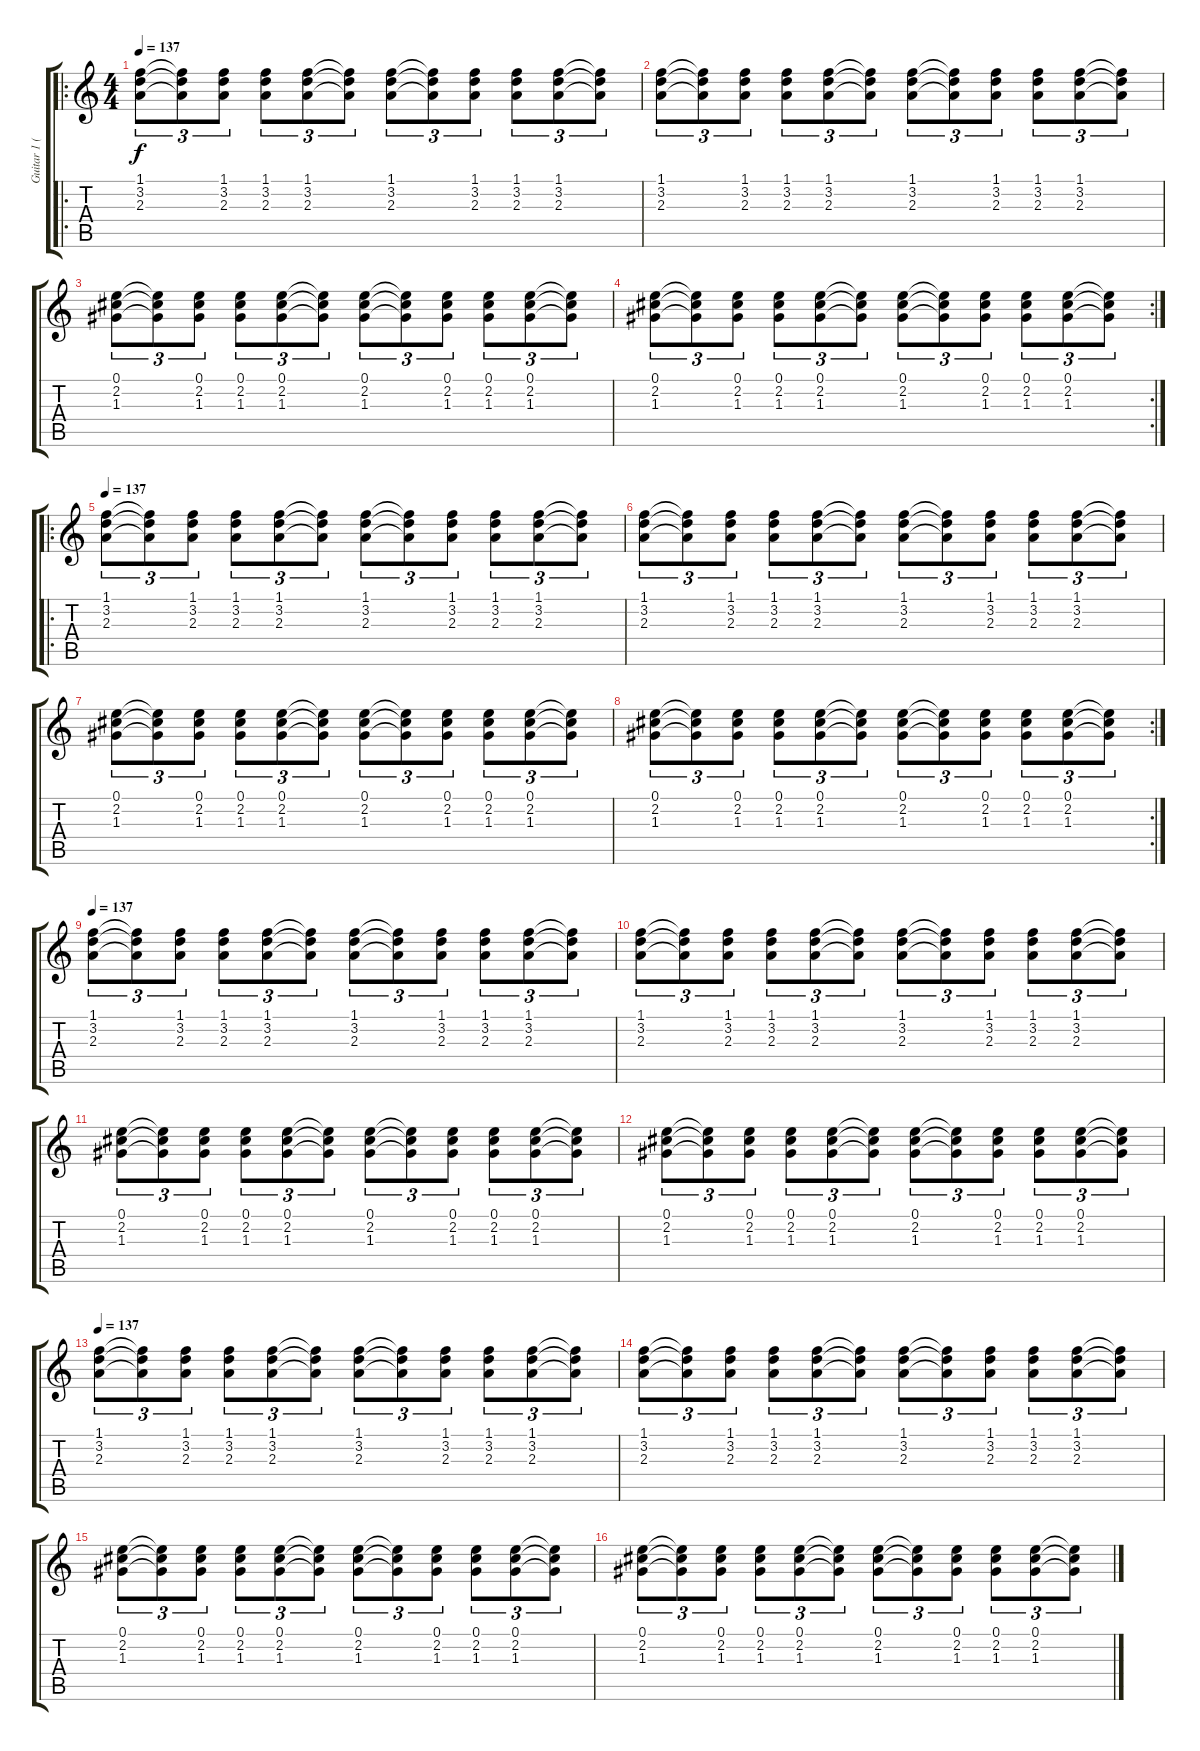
\track ("Guitar 1 (Shagrath)" "Guitar 1 (") {instrument distortionguitar}
\staff {score tabs}
\tuning (E4 B3 G3 D3 A2 E2) {hide}
\ro
\ts (4 4)
\tempo 137
\clef g2
\ks c
(1.1 3.2 2.3).8{tu (3 2) dy f} (1.1{t} 3.2{t} 2.3{t}).8{tu (3 2)} (1.1 3.2 2.3).8{tu (3 2)} (1.1 3.2 2.3).8{tu (3 2)} (1.1 3.2 2.3).8{tu (3 2)} (1.1{t} 3.2{t} 2.3{t}).8{tu (3 2)} (1.1 3.2 2.3).8{tu (3 2)} (1.1{t} 3.2{t} 2.3{t}).8{tu (3 2)} (1.1 3.2 2.3).8{tu (3 2)} (1.1 3.2 2.3).8{tu (3 2)} (1.1 3.2 2.3).8{tu (3 2)} (1.1{t} 3.2{t} 2.3{t}).8{tu (3 2)} |
(1.1 3.2 2.3).8{tu (3 2)} (1.1{t} 3.2{t} 2.3{t}).8{tu (3 2)} (1.1 3.2 2.3).8{tu (3 2)} (1.1 3.2 2.3).8{tu (3 2)} (1.1 3.2 2.3).8{tu (3 2)} (1.1{t} 3.2{t} 2.3{t}).8{tu (3 2)} (1.1 3.2 2.3).8{tu (3 2)} (1.1{t} 3.2{t} 2.3{t}).8{tu (3 2)} (1.1 3.2 2.3).8{tu (3 2)} (1.1 3.2 2.3).8{tu (3 2)} (1.1 3.2 2.3).8{tu (3 2)} (1.1{t} 3.2{t} 2.3{t}).8{tu (3 2)} |
(0.1 2.2 1.3).8{tu (3 2)} (0.1{t} 2.2{t} 1.3{t}).8{tu (3 2)} (0.1 2.2 1.3).8{tu (3 2)} (0.1 2.2 1.3).8{tu (3 2)} (0.1 2.2 1.3).8{tu (3 2)} (0.1{t} 2.2{t} 1.3{t}).8{tu (3 2)} (0.1 2.2 1.3).8{tu (3 2)} (0.1{t} 2.2{t} 1.3{t}).8{tu (3 2)} (0.1 2.2 1.3).8{tu (3 2)} (0.1 2.2 1.3).8{tu (3 2)} (0.1 2.2 1.3).8{tu (3 2)} (0.1{t} 2.2{t} 1.3{t}).8{tu (3 2)} |
\rc 2
(0.1 2.2 1.3).8{tu (3 2)} (0.1{t} 2.2{t} 1.3{t}).8{tu (3 2)} (0.1 2.2 1.3).8{tu (3 2)} (0.1 2.2 1.3).8{tu (3 2)} (0.1 2.2 1.3).8{tu (3 2)} (0.1{t} 2.2{t} 1.3{t}).8{tu (3 2)} (0.1 2.2 1.3).8{tu (3 2)} (0.1{t} 2.2{t} 1.3{t}).8{tu (3 2)} (0.1 2.2 1.3).8{tu (3 2)} (0.1 2.2 1.3).8{tu (3 2)} (0.1 2.2 1.3).8{tu (3 2)} (0.1{t} 2.2{t} 1.3{t}).8{tu (3 2)} |
\ro
\tempo 137
(1.1 3.2 2.3).8{tu (3 2)} (1.1{t} 3.2{t} 2.3{t}).8{tu (3 2)} (1.1 3.2 2.3).8{tu (3 2)} (1.1 3.2 2.3).8{tu (3 2)} (1.1 3.2 2.3).8{tu (3 2)} (1.1{t} 3.2{t} 2.3{t}).8{tu (3 2)} (1.1 3.2 2.3).8{tu (3 2)} (1.1{t} 3.2{t} 2.3{t}).8{tu (3 2)} (1.1 3.2 2.3).8{tu (3 2)} (1.1 3.2 2.3).8{tu (3 2)} (1.1 3.2 2.3).8{tu (3 2)} (1.1{t} 3.2{t} 2.3{t}).8{tu (3 2)} |
(1.1 3.2 2.3).8{tu (3 2)} (1.1{t} 3.2{t} 2.3{t}).8{tu (3 2)} (1.1 3.2 2.3).8{tu (3 2)} (1.1 3.2 2.3).8{tu (3 2)} (1.1 3.2 2.3).8{tu (3 2)} (1.1{t} 3.2{t} 2.3{t}).8{tu (3 2)} (1.1 3.2 2.3).8{tu (3 2)} (1.1{t} 3.2{t} 2.3{t}).8{tu (3 2)} (1.1 3.2 2.3).8{tu (3 2)} (1.1 3.2 2.3).8{tu (3 2)} (1.1 3.2 2.3).8{tu (3 2)} (1.1{t} 3.2{t} 2.3{t}).8{tu (3 2)} |
(0.1 2.2 1.3).8{tu (3 2)} (0.1{t} 2.2{t} 1.3{t}).8{tu (3 2)} (0.1 2.2 1.3).8{tu (3 2)} (0.1 2.2 1.3).8{tu (3 2)} (0.1 2.2 1.3).8{tu (3 2)} (0.1{t} 2.2{t} 1.3{t}).8{tu (3 2)} (0.1 2.2 1.3).8{tu (3 2)} (0.1{t} 2.2{t} 1.3{t}).8{tu (3 2)} (0.1 2.2 1.3).8{tu (3 2)} (0.1 2.2 1.3).8{tu (3 2)} (0.1 2.2 1.3).8{tu (3 2)} (0.1{t} 2.2{t} 1.3{t}).8{tu (3 2)} |
\rc 2
(0.1 2.2 1.3).8{tu (3 2)} (0.1{t} 2.2{t} 1.3{t}).8{tu (3 2)} (0.1 2.2 1.3).8{tu (3 2)} (0.1 2.2 1.3).8{tu (3 2)} (0.1 2.2 1.3).8{tu (3 2)} (0.1{t} 2.2{t} 1.3{t}).8{tu (3 2)} (0.1 2.2 1.3).8{tu (3 2)} (0.1{t} 2.2{t} 1.3{t}).8{tu (3 2)} (0.1 2.2 1.3).8{tu (3 2)} (0.1 2.2 1.3).8{tu (3 2)} (0.1 2.2 1.3).8{tu (3 2)} (0.1{t} 2.2{t} 1.3{t}).8{tu (3 2)} |
\tempo 137
(1.1 3.2 2.3).8{tu (3 2)} (1.1{t} 3.2{t} 2.3{t}).8{tu (3 2)} (1.1 3.2 2.3).8{tu (3 2)} (1.1 3.2 2.3).8{tu (3 2)} (1.1 3.2 2.3).8{tu (3 2)} (1.1{t} 3.2{t} 2.3{t}).8{tu (3 2)} (1.1 3.2 2.3).8{tu (3 2)} (1.1{t} 3.2{t} 2.3{t}).8{tu (3 2)} (1.1 3.2 2.3).8{tu (3 2)} (1.1 3.2 2.3).8{tu (3 2)} (1.1 3.2 2.3).8{tu (3 2)} (1.1{t} 3.2{t} 2.3{t}).8{tu (3 2)} |
(1.1 3.2 2.3).8{tu (3 2)} (1.1{t} 3.2{t} 2.3{t}).8{tu (3 2)} (1.1 3.2 2.3).8{tu (3 2)} (1.1 3.2 2.3).8{tu (3 2)} (1.1 3.2 2.3).8{tu (3 2)} (1.1{t} 3.2{t} 2.3{t}).8{tu (3 2)} (1.1 3.2 2.3).8{tu (3 2)} (1.1{t} 3.2{t} 2.3{t}).8{tu (3 2)} (1.1 3.2 2.3).8{tu (3 2)} (1.1 3.2 2.3).8{tu (3 2)} (1.1 3.2 2.3).8{tu (3 2)} (1.1{t} 3.2{t} 2.3{t}).8{tu (3 2)} |
(0.1 2.2 1.3).8{tu (3 2)} (0.1{t} 2.2{t} 1.3{t}).8{tu (3 2)} (0.1 2.2 1.3).8{tu (3 2)} (0.1 2.2 1.3).8{tu (3 2)} (0.1 2.2 1.3).8{tu (3 2)} (0.1{t} 2.2{t} 1.3{t}).8{tu (3 2)} (0.1 2.2 1.3).8{tu (3 2)} (0.1{t} 2.2{t} 1.3{t}).8{tu (3 2)} (0.1 2.2 1.3).8{tu (3 2)} (0.1 2.2 1.3).8{tu (3 2)} (0.1 2.2 1.3).8{tu (3 2)} (0.1{t} 2.2{t} 1.3{t}).8{tu (3 2)} |
(0.1 2.2 1.3).8{tu (3 2)} (0.1{t} 2.2{t} 1.3{t}).8{tu (3 2)} (0.1 2.2 1.3).8{tu (3 2)} (0.1 2.2 1.3).8{tu (3 2)} (0.1 2.2 1.3).8{tu (3 2)} (0.1{t} 2.2{t} 1.3{t}).8{tu (3 2)} (0.1 2.2 1.3).8{tu (3 2)} (0.1{t} 2.2{t} 1.3{t}).8{tu (3 2)} (0.1 2.2 1.3).8{tu (3 2)} (0.1 2.2 1.3).8{tu (3 2)} (0.1 2.2 1.3).8{tu (3 2)} (0.1{t} 2.2{t} 1.3{t}).8{tu (3 2)} |
\tempo 137
(1.1 3.2 2.3).8{tu (3 2)} (1.1{t} 3.2{t} 2.3{t}).8{tu (3 2)} (1.1 3.2 2.3).8{tu (3 2)} (1.1 3.2 2.3).8{tu (3 2)} (1.1 3.2 2.3).8{tu (3 2)} (1.1{t} 3.2{t} 2.3{t}).8{tu (3 2)} (1.1 3.2 2.3).8{tu (3 2)} (1.1{t} 3.2{t} 2.3{t}).8{tu (3 2)} (1.1 3.2 2.3).8{tu (3 2)} (1.1 3.2 2.3).8{tu (3 2)} (1.1 3.2 2.3).8{tu (3 2)} (1.1{t} 3.2{t} 2.3{t}).8{tu (3 2)} |
(1.1 3.2 2.3).8{tu (3 2)} (1.1{t} 3.2{t} 2.3{t}).8{tu (3 2)} (1.1 3.2 2.3).8{tu (3 2)} (1.1 3.2 2.3).8{tu (3 2)} (1.1 3.2 2.3).8{tu (3 2)} (1.1{t} 3.2{t} 2.3{t}).8{tu (3 2)} (1.1 3.2 2.3).8{tu (3 2)} (1.1{t} 3.2{t} 2.3{t}).8{tu (3 2)} (1.1 3.2 2.3).8{tu (3 2)} (1.1 3.2 2.3).8{tu (3 2)} (1.1 3.2 2.3).8{tu (3 2)} (1.1{t} 3.2{t} 2.3{t}).8{tu (3 2)} |
(0.1 2.2 1.3).8{tu (3 2)} (0.1{t} 2.2{t} 1.3{t}).8{tu (3 2)} (0.1 2.2 1.3).8{tu (3 2)} (0.1 2.2 1.3).8{tu (3 2)} (0.1 2.2 1.3).8{tu (3 2)} (0.1{t} 2.2{t} 1.3{t}).8{tu (3 2)} (0.1 2.2 1.3).8{tu (3 2)} (0.1{t} 2.2{t} 1.3{t}).8{tu (3 2)} (0.1 2.2 1.3).8{tu (3 2)} (0.1 2.2 1.3).8{tu (3 2)} (0.1 2.2 1.3).8{tu (3 2)} (0.1{t} 2.2{t} 1.3{t}).8{tu (3 2)} |
(0.1 2.2 1.3).8{tu (3 2)} (0.1{t} 2.2{t} 1.3{t}).8{tu (3 2)} (0.1 2.2 1.3).8{tu (3 2)} (0.1 2.2 1.3).8{tu (3 2)} (0.1 2.2 1.3).8{tu (3 2)} (0.1{t} 2.2{t} 1.3{t}).8{tu (3 2)} (0.1 2.2 1.3).8{tu (3 2)} (0.1{t} 2.2{t} 1.3{t}).8{tu (3 2)} (0.1 2.2 1.3).8{tu (3 2)} (0.1 2.2 1.3).8{tu (3 2)} (0.1 2.2 1.3).8{tu (3 2)} (0.1{t} 2.2{t} 1.3{t}).8{tu (3 2)}
